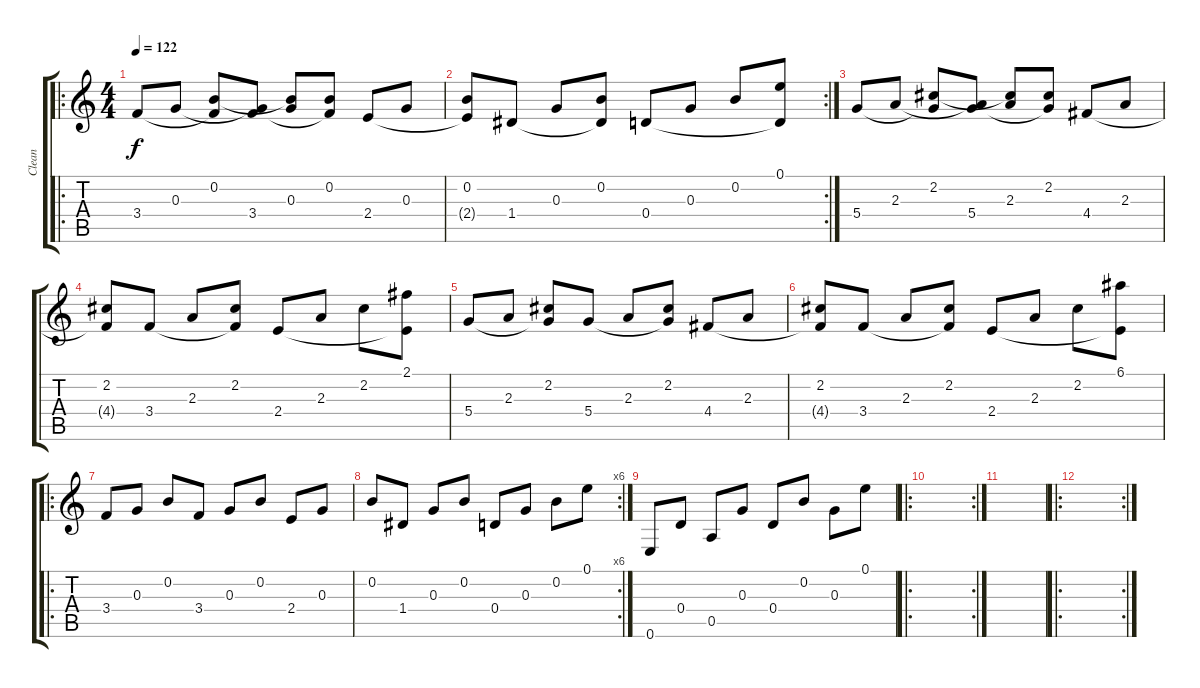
\track ("Clean" "Clean") {instrument electricguitarclean}
\staff {score tabs}
\tuning (E4 B3 G3 D3 A2 E2) {hide}
\ro
\ts (4 4)
\tempo 122
\clef g2
\ks c
3.4.8{dy f} 0.3.8 (0.2 3.4{t}).8 (0.3{t} 3.4).8 (0.2{t} 0.3).8 (0.2 3.4{t}).8 2.4.8 0.3.8 |
\rc 2
(0.2 2.4{t}).8 1.4.8 0.3.8 (0.2 1.4{t}).8 0.4.8 0.3.8 0.2.8 (0.1 0.4{t}).8 |
5.4.8 2.3.8 (2.2 5.4{t}).8 (2.3{t} 5.4).8 (2.2{t} 2.3).8 (2.2 5.4{t}).8 4.4.8 2.3.8 |
(2.2 4.4{t}).8 3.4.8 2.3.8 (2.2 3.4{t}).8 2.4.8 2.3.8 2.2.8 (2.1 2.4{t}).8 |
5.4.8 2.3.8 (2.2 5.4{t}).8 5.4.8 2.3.8 (2.2 5.4{t}).8 4.4.8 2.3.8 |
(2.2 4.4{t}).8 3.4.8 2.3.8 (2.2 3.4{t}).8 2.4.8 2.3.8 2.2.8 (6.1 2.4{t}).8 |
\ro
3.4.8 0.3.8 0.2.8 3.4.8 0.3.8 0.2.8 2.4.8 0.3.8 |
\rc 6
0.2.8 1.4.8 0.3.8 0.2.8 0.4.8 0.3.8 0.2.8 0.1.8 |
0.6.8 0.4.8 0.5.8 0.3.8 0.4.8 0.2.8 0.3.8 0.1.8 |
\ro
\rc 2
|
|
\ro
\rc 2
